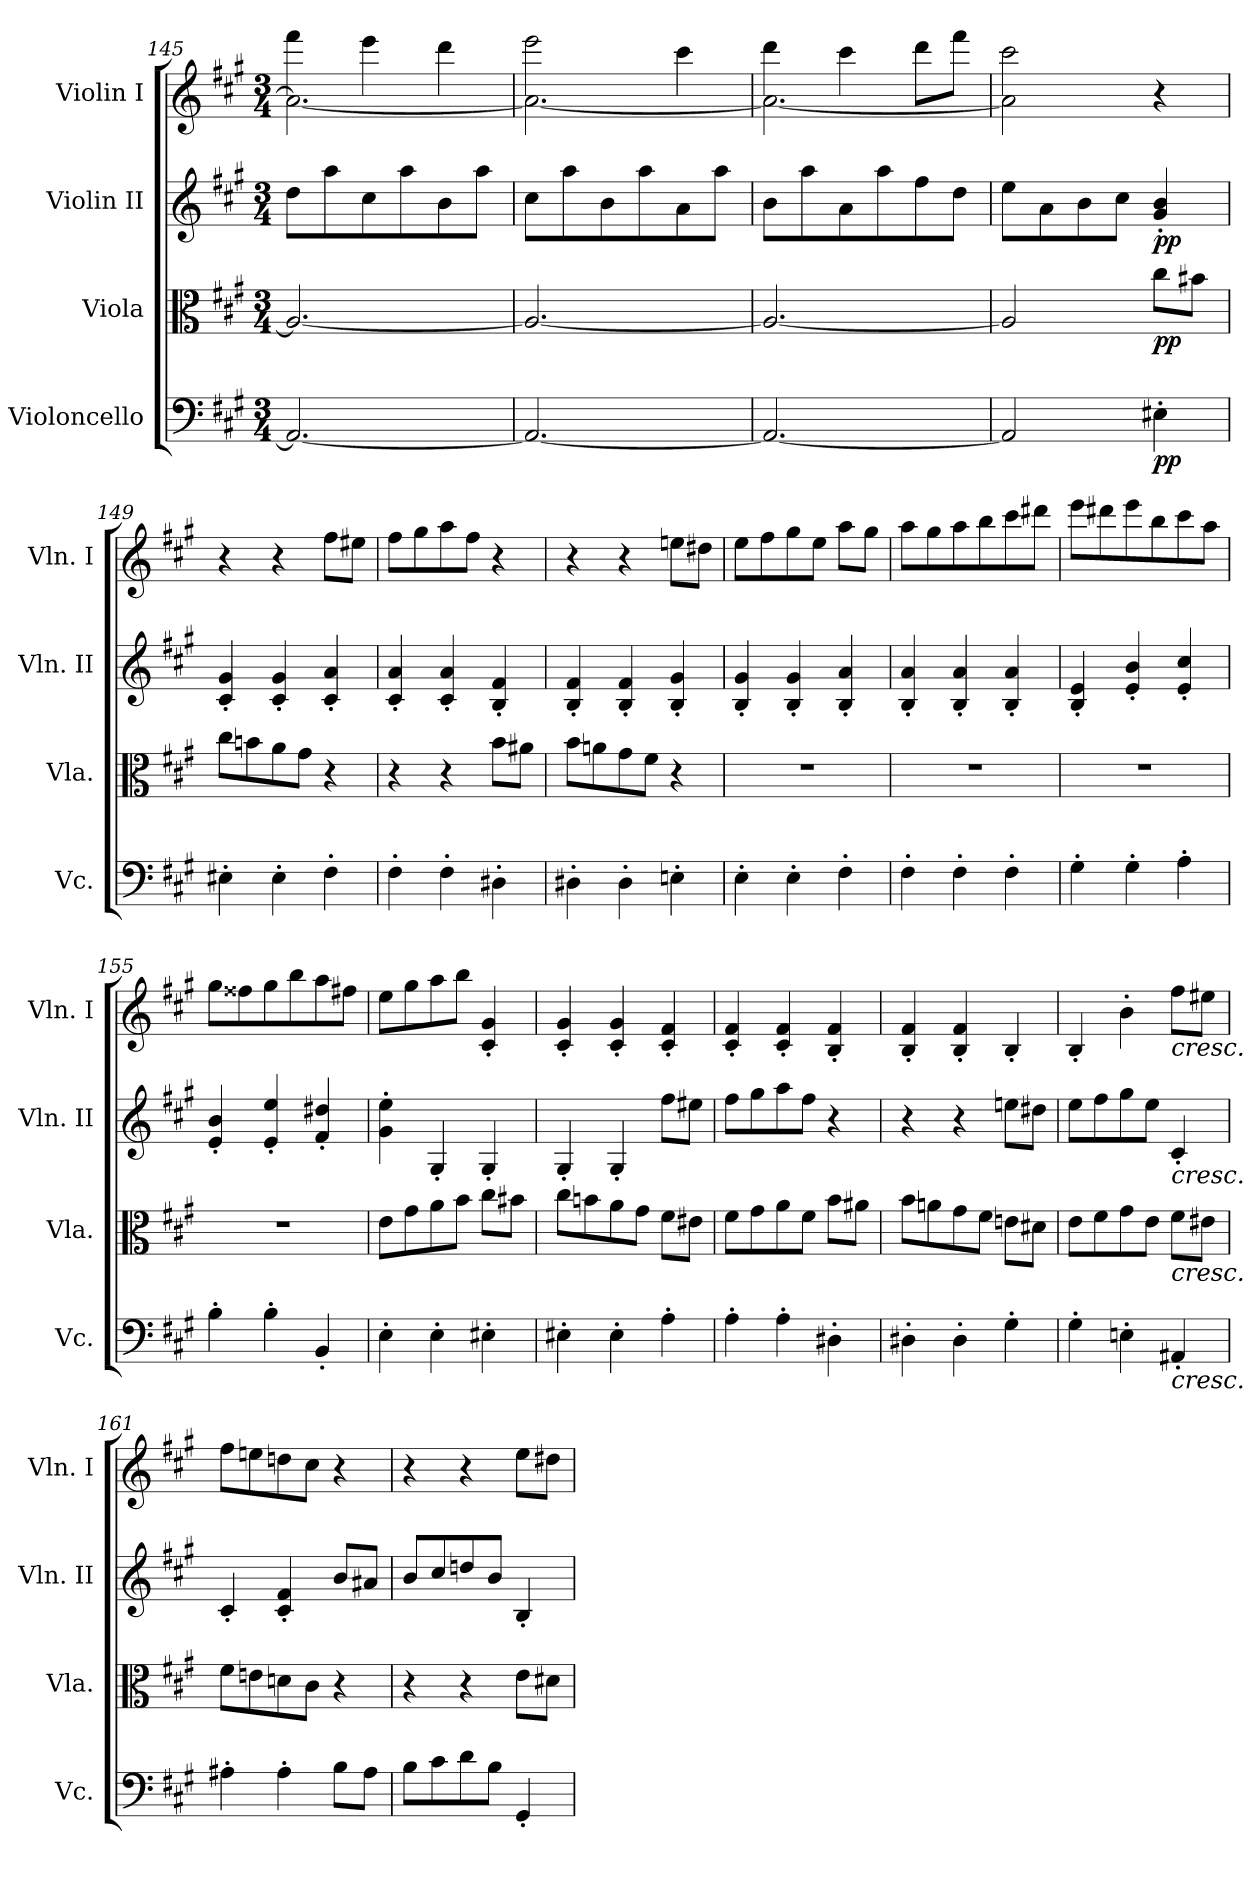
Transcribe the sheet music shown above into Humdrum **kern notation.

**kern	**dynam	**kern	**dynam	**kern	**dynam	**kern
*part4	*part4	*part3	*part3	*part2	*part2	*part1
*staff4	*staff4	*staff3	*staff3	*staff2	*staff2	*staff1
*I"Violoncello	*	*I"Viola	*	*I"Violin II	*	*I"Violin I
*I'Vc.	*	*I'Vla.	*	*I'Vln. II	*	*I'Vln. I
*clefF4	*	*clefC3	*	*clefG2	*	*clefG2
*k[f#c#g#]	*	*k[f#c#g#]	*	*k[f#c#g#]	*	*k[f#c#g#]
*M3/4	*	*M3/4	*	*M3/4	*	*M3/4
=145	=145	=145	=145	=145	=145	=145
*	*	*	*	*	*	*^
2.AA/_	.	2.A/_	.	8dd\L	.	4fff#\	2.a\_
.	.	.	.	8aa\	.	.	.
.	.	.	.	8cc#\	.	4eee\	.
.	.	.	.	8aa\	.	.	.
.	.	.	.	8b\	.	4ddd\	.
.	.	.	.	8aa\J	.	.	.
=146	=146	=146	=146	=146	=146	=146	=146
2.AA/_	.	2.A/_	.	8cc#\L	.	2eee\	2.a\_
.	.	.	.	8aa\	.	.	.
.	.	.	.	8b\	.	.	.
.	.	.	.	8aa\	.	.	.
.	.	.	.	8a\	.	4ccc#\	.
.	.	.	.	8aa\J	.	.	.
=147	=147	=147	=147	=147	=147	=147	=147
2.AA/_	.	2.A/_	.	8b\L	.	4ddd\	2.a\_
.	.	.	.	8aa\	.	.	.
.	.	.	.	8a\	.	4ccc#\	.
.	.	.	.	8aa\	.	.	.
.	.	.	.	8ff#\	.	8ddd\L	.
.	.	.	.	8dd\J	.	8fff#\J	.
=148	=148	=148	=148	=148	=148	=148	=148
2AA/]	.	2A/]	.	8ee\L	.	2ccc#\	2a\]
.	.	.	.	8a\	.	.	.
.	.	.	.	8b\	.	.	.
.	.	.	.	8cc#\J	.	.	.
!	!LO:DY:b	!	!LO:DY:b	!	!LO:DY:b	!	!
4E#X'\	pp	8cc#\L	pp	4g#/' 4b/'	pp	4r	4ryy
.	.	8b#X\J	.	.	.	.	.
*	*	*	*	*	*	*v	*v
=149	=149	=149	=149	=149	=149	=149
4E#X'\	.	8cc#\L	.	4c#/' 4g#/'	.	4r
.	.	8bn\	.	.	.	.
4E#'\	.	8a\	.	4c#/' 4g#/'	.	4r
.	.	8g#\J	.	.	.	.
4F#'\	.	4r	.	4c#/' 4a/'	.	8ff#\L
.	.	.	.	.	.	8ee#X\J
=150	=150	=150	=150	=150	=150	=150
4F#'\	.	4r	.	4c#/' 4a/'	.	8ff#\L
.	.	.	.	.	.	8gg#\
4F#'\	.	4r	.	4c#/' 4a/'	.	8aa\
.	.	.	.	.	.	8ff#\J
4D#X'\	.	8b\L	.	4B/' 4f#/'	.	4r
.	.	8a#X\J	.	.	.	.
=151	=151	=151	=151	=151	=151	=151
4D#X'\	.	8b\L	.	4B/' 4f#/'	.	4r
.	.	8an\	.	.	.	.
4D#'\	.	8g#\	.	4B/' 4f#/'	.	4r
.	.	8f#\J	.	.	.	.
4En'\	.	4r	.	4B/' 4g#/'	.	8een\L
.	.	.	.	.	.	8dd#X\J
=152	=152	=152	=152	=152	=152	=152
4E'\	.	2.r	.	4B/' 4g#/'	.	8ee\L
.	.	.	.	.	.	8ff#\
4E'\	.	.	.	4B/' 4g#/'	.	8gg#\
.	.	.	.	.	.	8ee\J
4F#'\	.	.	.	4B/' 4a/'	.	8aa\L
.	.	.	.	.	.	8gg#\J
=153	=153	=153	=153	=153	=153	=153
4F#'\	.	2.r	.	4B/' 4a/'	.	8aa\L
.	.	.	.	.	.	8gg#\
4F#'\	.	.	.	4B/' 4a/'	.	8aa\
.	.	.	.	.	.	8bb\
4F#'\	.	.	.	4B/' 4a/'	.	8ccc#\
.	.	.	.	.	.	8ddd#X\J
=154	=154	=154	=154	=154	=154	=154
4G#'\	.	2.r	.	4B/' 4e/'	.	8eee\L
.	.	.	.	.	.	8ddd#X\
4G#'\	.	.	.	4e/' 4b/'	.	8eee\
.	.	.	.	.	.	8bb\
4A'\	.	.	.	4e/' 4cc#/'	.	8ccc#\
.	.	.	.	.	.	8aa\J
=155	=155	=155	=155	=155	=155	=155
4B'\	.	2.r	.	4e/' 4b/'	.	8gg#\L
.	.	.	.	.	.	8ff##X\
4B'\	.	.	.	4e/' 4ee/'	.	8gg#\
.	.	.	.	.	.	8bb\
4BB'/	.	.	.	4f#/' 4dd#X/'	.	8aa\
.	.	.	.	.	.	8ff#X\J
=156	=156	=156	=156	=156	=156	=156
4E'\	.	8e\L	.	4g#\' 4ee\'	.	8ee\L
.	.	8g#\	.	.	.	8gg#\
4E'\	.	8a\	.	4G#'/	.	8aa\
.	.	8b\J	.	.	.	8bb\J
4E#X'\	.	8cc#\L	.	4G#'/	.	4c#/' 4g#/'
.	.	8b#X\J	.	.	.	.
=157	=157	=157	=157	=157	=157	=157
4E#X'\	.	8cc#\L	.	4G#'/	.	4c#/' 4g#/'
.	.	8bn\	.	.	.	.
4E#'\	.	8a\	.	4G#'/	.	4c#/' 4g#/'
.	.	8g#\J	.	.	.	.
4A'\	.	8f#\L	.	8ff#\L	.	4c#/' 4f#/'
.	.	8e#X\J	.	8ee#X\J	.	.
=158	=158	=158	=158	=158	=158	=158
4A'\	.	8f#\L	.	8ff#\L	.	4c#/' 4f#/'
.	.	8g#\	.	8gg#\	.	.
4A'\	.	8a\	.	8aa\	.	4c#/' 4f#/'
.	.	8f#\J	.	8ff#\J	.	.
4D#X'\	.	8b\L	.	4r	.	4B/' 4f#/'
.	.	8a#X\J	.	.	.	.
=159	=159	=159	=159	=159	=159	=159
4D#X'\	.	8b\L	.	4r	.	4B/' 4f#/'
.	.	8an\	.	.	.	.
4D#'\	.	8g#\	.	4r	.	4B/' 4f#/'
.	.	8f#\J	.	.	.	.
4G#'\	.	8en\L	.	8een\L	.	4B'/
.	.	8d#X\J	.	8dd#X\J	.	.
=160	=160	=160	=160	=160	=160	=160
4G#'\	.	8e\L	.	8ee\L	.	4B'/
.	.	8f#\	.	8ff#\	.	.
4En'\	.	8g#\	.	8gg#\	.	4b'\
.	.	8e\J	.	8ee\J	.	.
!	!	!	!	!	!	!LO:TX:b:i:t=cresc.
!	!	!	!	!LO:TX:b:i:t=cresc.	!	!
!	!	!LO:TX:b:i:t=cresc.	!	!	!	!
!LO:TX:b:i:t=cresc.	!	!	!	!	!	!
4AA#X'/	.	8f#\L	.	4c#'/	.	8ff#\L
.	.	8e#X\J	.	.	.	8ee#X\J
=161	=161	=161	=161	=161	=161	=161
4A#X'\	.	8f#\L	.	4c#'/	.	8ff#\L
.	.	8en\	.	.	.	8een\
4A#'\	.	8dn\	.	4c#/' 4f#/'	.	8ddn\
.	.	8c#\J	.	.	.	8cc#\J
8B\L	.	4r	.	8b/L	.	4r
8A#\J	.	.	.	8a#X/J	.	.
=162	=162	=162	=162	=162	=162	=162
8B\L	.	4r	.	8b/L	.	4r
8c#\	.	.	.	8cc#/	.	.
8d\	.	4r	.	8ddn/	.	4r
8B\J	.	.	.	8b/J	.	.
4GG#'/	.	8e\L	.	4B'/	.	8ee\L
.	.	8d#X\J	.	.	.	8dd#X\J
=	=	=	=	=	=	=
*-	*-	*-	*-	*-	*-	*-
